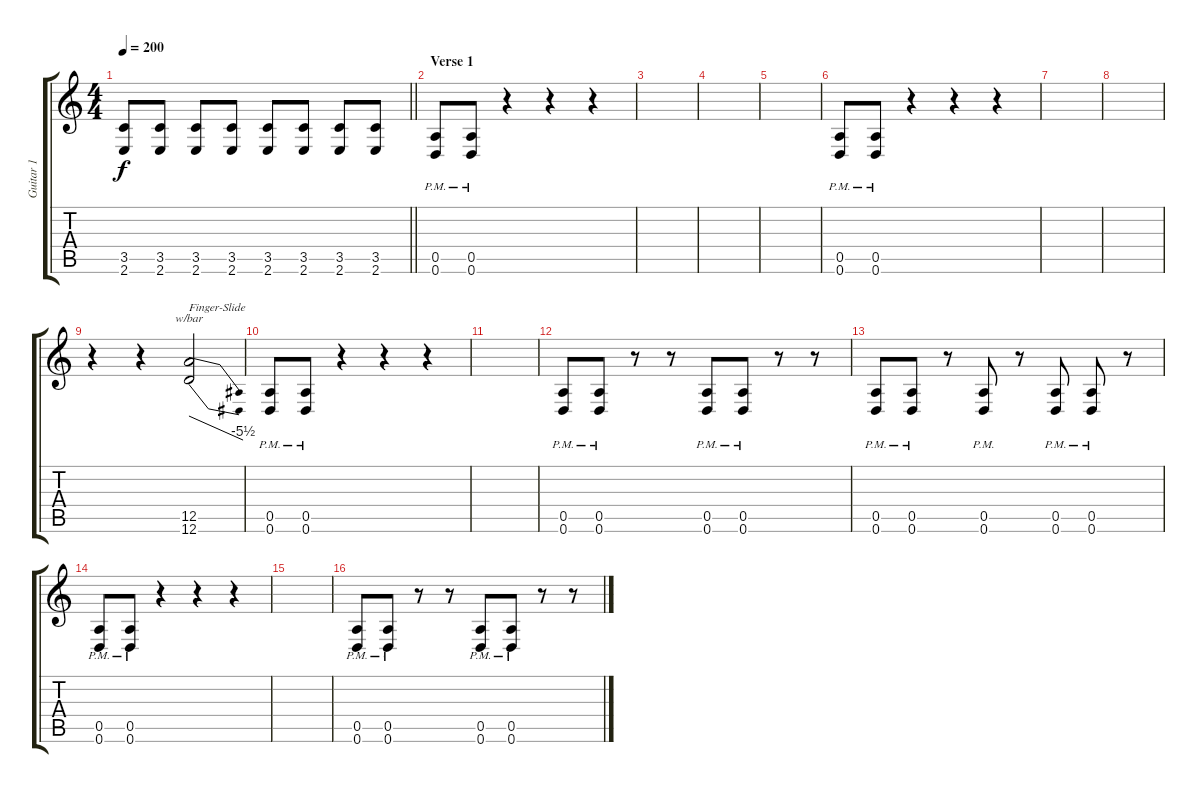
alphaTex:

\track ("Guitar 1" "Guitar 1") {instrument distortionguitar}
\staff {score tabs}
\tuning (E4 B3 G3 D3 A2 D2) {hide}
\ts (4 4)
\tempo 200
\clef g2
\barLineRight lightlight
\ks c
(3.5 2.6).8{dy f} (3.5 2.6).8 (3.5 2.6).8 (3.5 2.6).8 (3.5 2.6).8 (3.5 2.6).8 (3.5 2.6).8 (3.5 2.6).8 |
\section ("" "Verse 1")
(0.5{pm} 0.6{pm}).8 (0.5{pm} 0.6{pm}).8 r.4 r.4 r.4 |
|
|
|
(0.5{pm} 0.6{pm}).8 (0.5{pm} 0.6{pm}).8 r.4 r.4 r.4 |
|
|
r.4 r.4 (12.5 12.6).2{tbe (dive default 0 0 60 -22) txt "Finger-Slide"} |
(0.5{pm} 0.6{pm}).8 (0.5{pm} 0.6{pm}).8 r.4 r.4 r.4 |
|
(0.5{pm} 0.6{pm}).8 (0.5{pm} 0.6{pm}).8 r.8 r.8 (0.5{pm} 0.6{pm}).8 (0.5{pm} 0.6{pm}).8 r.8 r.8 |
(0.5{pm} 0.6{pm}).8 (0.5{pm} 0.6{pm}).8 r.8 (0.5{pm} 0.6{pm}).8 r.8 (0.5{pm} 0.6{pm}).8 (0.5{pm} 0.6{pm}).8 r.8 |
(0.5{pm} 0.6{pm}).8 (0.5{pm} 0.6{pm}).8 r.4 r.4 r.4 |
|
(0.5{pm} 0.6{pm}).8 (0.5{pm} 0.6{pm}).8 r.8 r.8 (0.5{pm} 0.6{pm}).8 (0.5{pm} 0.6{pm}).8 r.8 r.8
